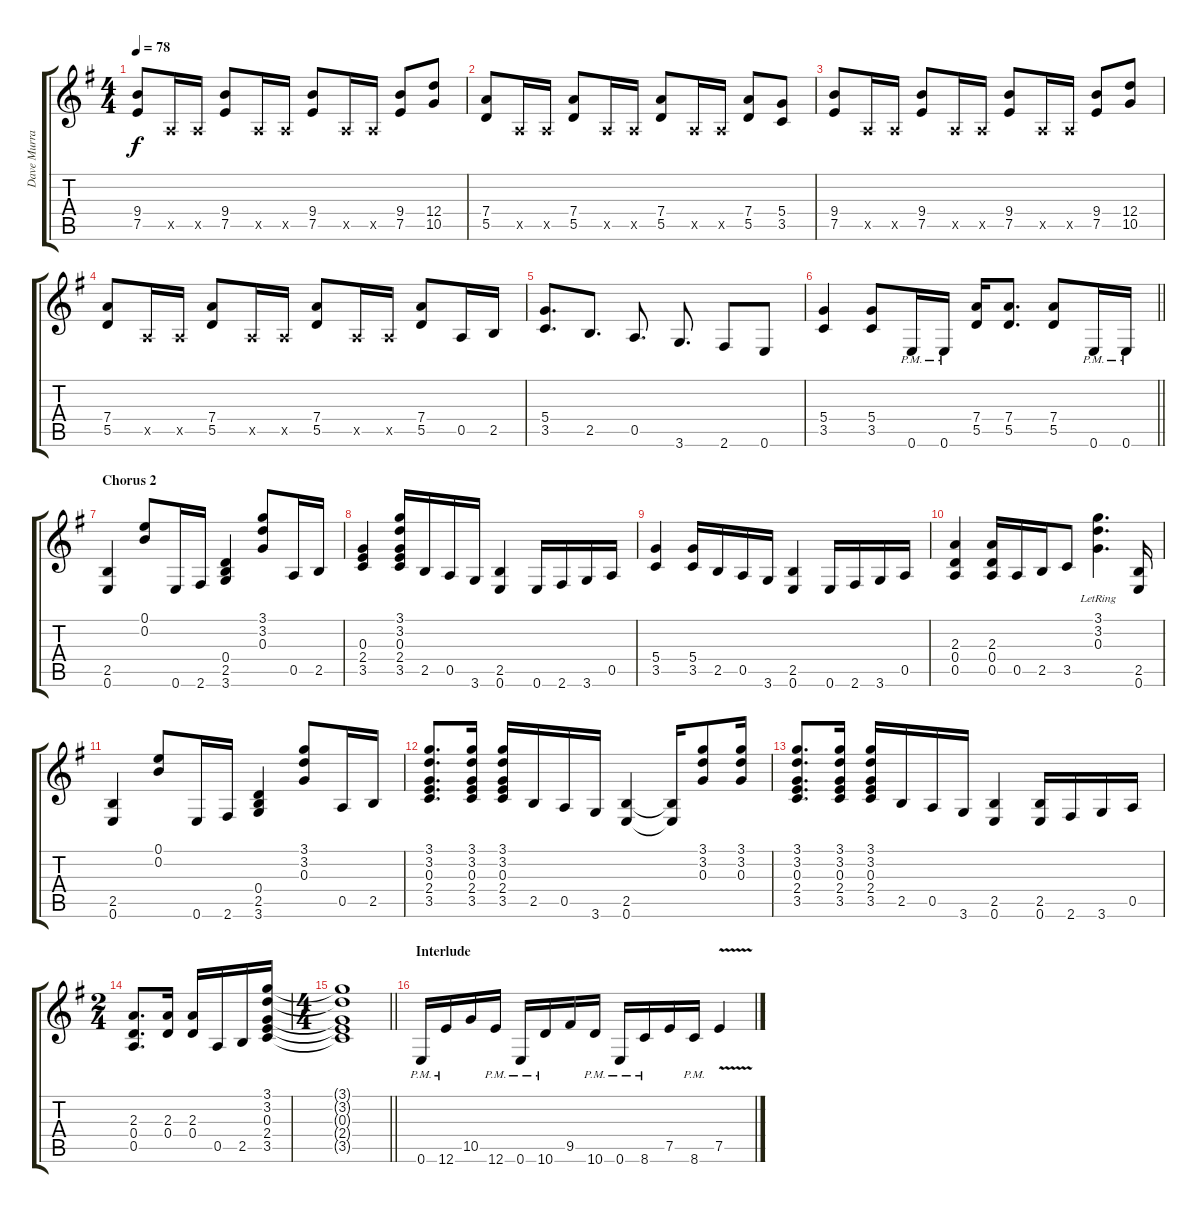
\track ("Dave Murray" "Dave Murra") {instrument overdrivenguitar}
\staff {score tabs}
\tuning (E4 B3 G3 D3 A2 E2) {hide}
\ts (4 4)
\tempo 78
\clef g2
\ks g
(9.4 7.5).8{dy f} 0.5{x}.16 0.5{x}.16 (9.4 7.5).8 0.5{x}.16 0.5{x}.16 (9.4 7.5).8 0.5{x}.16 0.5{x}.16 (9.4 7.5).8 (12.4 10.5).8 |
(7.4 5.5).8 0.5{x}.16 0.5{x}.16 (7.4 5.5).8 0.5{x}.16 0.5{x}.16 (7.4 5.5).8 0.5{x}.16 0.5{x}.16 (7.4 5.5).8 (5.4 3.5).8 |
(9.4 7.5).8 0.5{x}.16 0.5{x}.16 (9.4 7.5).8 0.5{x}.16 0.5{x}.16 (9.4 7.5).8 0.5{x}.16 0.5{x}.16 (9.4 7.5).8 (12.4 10.5).8 |
(7.4 5.5).8 0.5{x}.16 0.5{x}.16 (7.4 5.5).8 0.5{x}.16 0.5{x}.16 (7.4 5.5).8 0.5{x}.16 0.5{x}.16 (7.4 5.5).8 0.5.16 2.5.16 |
(5.4 3.5).8{d} 2.5.8{d} 0.5.8{d} 3.6.8{d} 2.6.8 0.6.8 |
\barLineRight lightlight
(5.4 3.5).4 (5.4 3.5).8 0.6{pm}.16 0.6{pm}.16 (7.4 5.5).16 (7.4 5.5).8{d} (7.4 5.5).8 0.6{pm}.16 0.6{pm}.16 |
\section ("" "Chorus 2")
(2.5 0.6).4 (0.1 0.2).8 0.6.16 2.6.16 (0.4 2.5 3.6).4 (3.1 3.2 0.3).8 0.5.16 2.5.16 |
(0.3 2.4 3.5).4 (3.1 3.2 0.3 2.4 3.5).16 2.5.16 0.5.16 3.6.16 (2.5 0.6).4 0.6.16 2.6.16 3.6.16 0.5.16 |
(5.4 3.5).4 (5.4 3.5).16 2.5.16 0.5.16 3.6.16 (2.5 0.6).4 0.6.16 2.6.16 3.6.16 0.5.16 |
(2.3 0.4 0.5).4 (2.3 0.4 0.5).16 0.5.16 2.5.16 3.5.8 (3.1{lr} 3.2{lr} 0.3{lr}).4{d} (2.5 0.6).16 |
(2.5 0.6).4 (0.1 0.2).8 0.6.16 2.6.16 (0.4 2.5 3.6).4 (3.1 3.2 0.3).8 0.5.16 2.5.16 |
(3.1 3.2 0.3 2.4 3.5).8{d} (3.1 3.2 0.3 2.4 3.5).16 (3.1 3.2 0.3 2.4 3.5).16 2.5.16 0.5.16 3.6.16 (2.5 0.6).4 (2.5{t} 0.6{t}).16 (3.1 3.2 0.3).8 (3.1 3.2 0.3).16 |
(3.1 3.2 0.3 2.4 3.5).8{d} (3.1 3.2 0.3 2.4 3.5).16 (3.1 3.2 0.3 2.4 3.5).16 2.5.16 0.5.16 3.6.16 (2.5 0.6).4 (2.5 0.6).16 2.6.16 3.6.16 0.5.16 |
\ts (2 4)
(2.3 0.4 0.5).8{d} (2.3 0.4).16 (2.3 0.4).16 0.5.16 2.5.16 (3.1 3.2 0.3 2.4 3.5).16 |
\ts (4 4)
\barLineRight lightlight
(3.1{t} 3.2{t} 0.3{t} 2.4{t} 3.5{t}).1 |
\section ("" "Interlude")
0.6{pm}.16 12.6{pm}.16 10.5.16 12.6{pm}.16 0.6{pm}.16 10.6{pm}.16 9.5.16 10.6{pm}.16 0.6{pm}.16 8.6{pm}.16 7.5.16 8.6{pm}.16 7.5{v}.4
